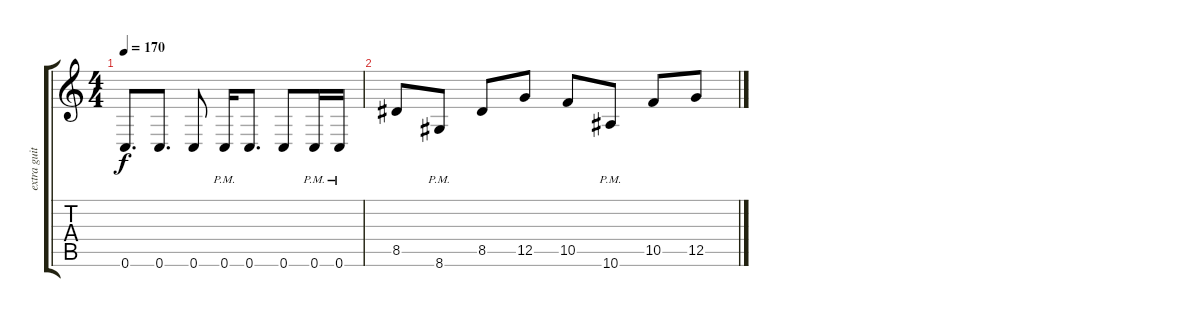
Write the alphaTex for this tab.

\track ("extra guitar" "extra guit") {instrument distortionguitar}
\staff {score tabs}
\tuning (D4 A3 F3 C3 G2 C2) {hide}
\ts (4 4)
\tempo 170
\clef g2
\ks c
0.6.8{d dy f} 0.6.8{d} 0.6.8 0.6{pm}.16 0.6.8{d} 0.6.8 0.6{pm}.16 0.6{pm}.16 |
8.5.8 8.6{pm}.8 8.5.8 12.5.8 10.5.8 10.6{pm}.8 10.5.8 12.5.8
